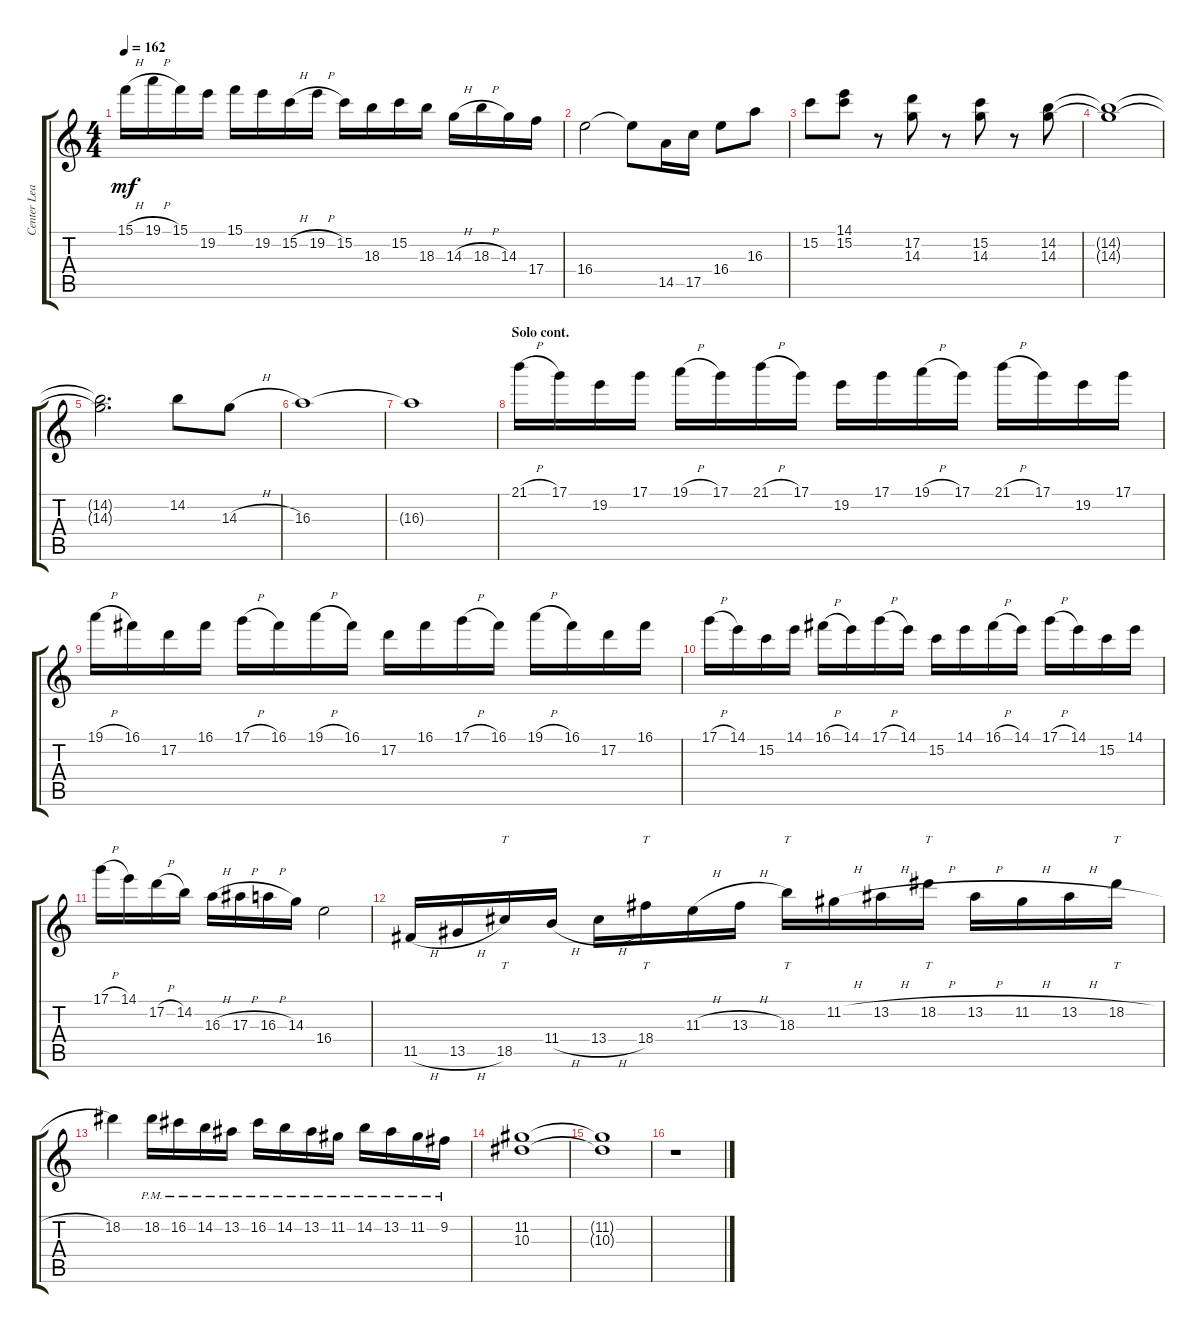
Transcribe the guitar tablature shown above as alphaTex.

\track ("Center Lead 2" "Center Lea") {instrument overdrivenguitar}
\staff {score tabs}
\tuning (D4 A3 F3 C3 G2 C2) {hide}
\ts (4 4)
\tempo 162
\clef g2
\ks aminor
15.1{h}.16{dy mf} 19.1{h}.16 15.1.16 19.2.16 15.1.16 19.2.16 15.2{h}.16 19.2{h}.16 15.2.16 18.3.16 15.2.16 18.3.16 14.3{h}.16 18.3{h}.16 14.3.16 17.4.16 |
16.4.2 16.4{t}.8 14.5.16 17.5.16 16.4.8 16.3.8 |
15.2.8 (14.1 15.2).8 r.8 (17.2 14.3).8 r.8 (15.2 14.3).8 r.8 (14.2 14.3).8 |
(14.2{t} 14.3{t}).1 |
(14.2{t} 14.3{t}).2{d} 14.2.8 14.3{h}.8 |
16.3.1 |
16.3{t}.1 |
\section ("" "Solo cont.")
21.1{h}.16 17.1.16 19.2.16 17.1.16 19.1{h}.16 17.1.16 21.1{h}.16 17.1.16 19.2.16 17.1.16 19.1{h}.16 17.1.16 21.1{h}.16 17.1.16 19.2.16 17.1.16 |
19.1{h}.16 16.1.16 17.2.16 16.1.16 17.1{h}.16 16.1.16 19.1{h}.16 16.1.16 17.2.16 16.1.16 17.1{h}.16 16.1.16 19.1{h}.16 16.1.16 17.2.16 16.1.16 |
17.1{h}.16 14.1.16 15.2.16 14.1.16 16.1{h}.16 14.1.16 17.1{h}.16 14.1.16 15.2.16 14.1.16 16.1{h}.16 14.1.16 17.1{h}.16 14.1.16 15.2.16 14.1.16 |
17.1{h}.16 14.1.16 17.2{h}.16 14.2.16 16.3{h}.16 17.3{h}.16 16.3{h}.16 14.3.16 16.4.2 |
11.5{h}.16 13.5{h}.16 18.5.16{tt} 11.4{h}.16 13.4{h}.16 18.4.16{tt} 11.3{h}.16 13.3{h}.16 18.3.16{tt} 11.2{h}.16 13.2{h}.16 18.2{h}.16{tt} 13.2{h}.16 11.2{h}.16 13.2{h}.16 18.2{h}.16{tt} |
18.2.4 18.2{pm}.16 16.2{pm}.16 14.2{pm}.16 13.2{pm}.16 16.2{pm}.16 14.2{pm}.16 13.2{pm}.16 11.2{pm}.16 14.2{pm}.16 13.2{pm}.16 11.2{pm}.16 9.2{pm}.16 |
(11.2 10.3).1 |
(11.2{t} 10.3{t}).1 |
r.1
